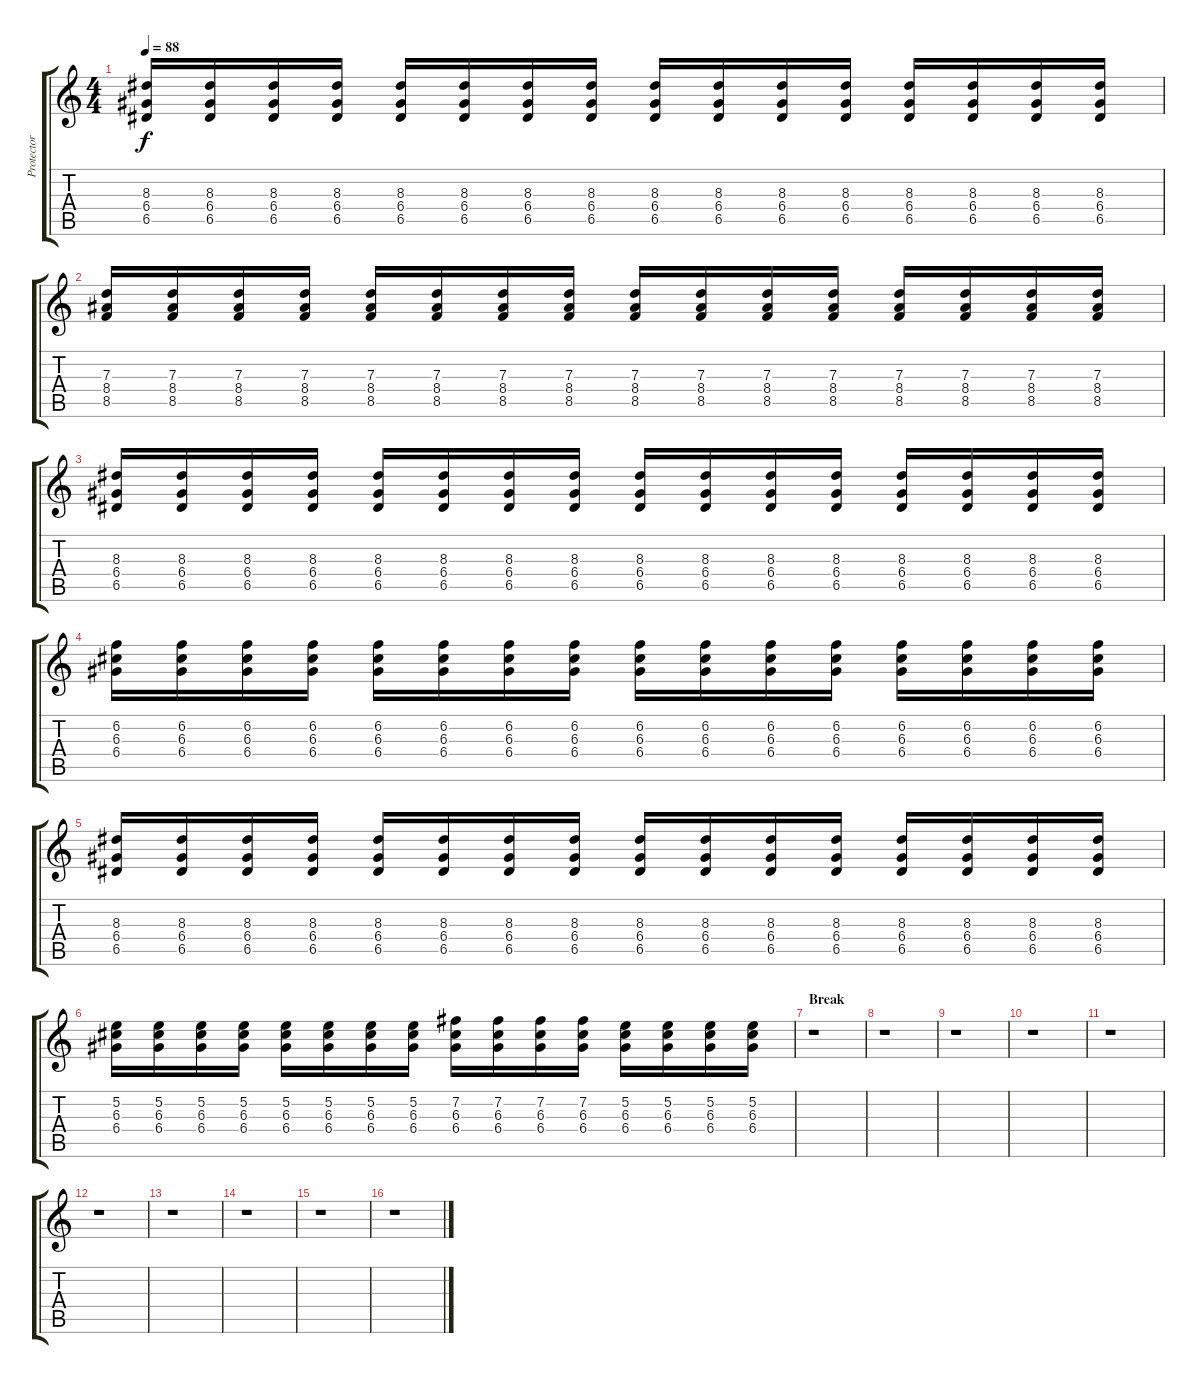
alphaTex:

\track ("Protector (Rhythm Guitar)" "Protector ") {instrument distortionguitar}
\staff {score tabs}
\tuning (E4 B3 G3 D3 A2 E2) {hide}
\ts (4 4)
\tempo 88
\clef g2
\ks c
(8.3 6.4 6.5).16{dy f} (8.3 6.4 6.5).16 (8.3 6.4 6.5).16 (8.3 6.4 6.5).16 (8.3 6.4 6.5).16 (8.3 6.4 6.5).16 (8.3 6.4 6.5).16 (8.3 6.4 6.5).16 (8.3 6.4 6.5).16 (8.3 6.4 6.5).16 (8.3 6.4 6.5).16 (8.3 6.4 6.5).16 (8.3 6.4 6.5).16 (8.3 6.4 6.5).16 (8.3 6.4 6.5).16 (8.3 6.4 6.5).16 |
(7.3 8.4 8.5).16 (7.3 8.4 8.5).16 (7.3 8.4 8.5).16 (7.3 8.4 8.5).16 (7.3 8.4 8.5).16 (7.3 8.4 8.5).16 (7.3 8.4 8.5).16 (7.3 8.4 8.5).16 (7.3 8.4 8.5).16 (7.3 8.4 8.5).16 (7.3 8.4 8.5).16 (7.3 8.4 8.5).16 (7.3 8.4 8.5).16 (7.3 8.4 8.5).16 (7.3 8.4 8.5).16 (7.3 8.4 8.5).16 |
(8.3 6.4 6.5).16 (8.3 6.4 6.5).16 (8.3 6.4 6.5).16 (8.3 6.4 6.5).16 (8.3 6.4 6.5).16 (8.3 6.4 6.5).16 (8.3 6.4 6.5).16 (8.3 6.4 6.5).16 (8.3 6.4 6.5).16 (8.3 6.4 6.5).16 (8.3 6.4 6.5).16 (8.3 6.4 6.5).16 (8.3 6.4 6.5).16 (8.3 6.4 6.5).16 (8.3 6.4 6.5).16 (8.3 6.4 6.5).16 |
(6.2 6.3 6.4).16 (6.2 6.3 6.4).16 (6.2 6.3 6.4).16 (6.2 6.3 6.4).16 (6.2 6.3 6.4).16 (6.2 6.3 6.4).16 (6.2 6.3 6.4).16 (6.2 6.3 6.4).16 (6.2 6.3 6.4).16 (6.2 6.3 6.4).16 (6.2 6.3 6.4).16 (6.2 6.3 6.4).16 (6.2 6.3 6.4).16 (6.2 6.3 6.4).16 (6.2 6.3 6.4).16 (6.2 6.3 6.4).16 |
(8.3 6.4 6.5).16 (8.3 6.4 6.5).16 (8.3 6.4 6.5).16 (8.3 6.4 6.5).16 (8.3 6.4 6.5).16 (8.3 6.4 6.5).16 (8.3 6.4 6.5).16 (8.3 6.4 6.5).16 (8.3 6.4 6.5).16 (8.3 6.4 6.5).16 (8.3 6.4 6.5).16 (8.3 6.4 6.5).16 (8.3 6.4 6.5).16 (8.3 6.4 6.5).16 (8.3 6.4 6.5).16 (8.3 6.4 6.5).16 |
(5.2 6.3 6.4).16 (5.2 6.3 6.4).16 (5.2 6.3 6.4).16 (5.2 6.3 6.4).16 (5.2 6.3 6.4).16 (5.2 6.3 6.4).16 (5.2 6.3 6.4).16 (5.2 6.3 6.4).16 (7.2 6.3 6.4).16 (7.2 6.3 6.4).16 (7.2 6.3 6.4).16 (7.2 6.3 6.4).16 (5.2 6.3 6.4).16 (5.2 6.3 6.4).16 (5.2 6.3 6.4).16 (5.2 6.3 6.4).16 |
\section ("" "Break")
r.1 |
r.1 |
r.1 |
r.1 |
r.1 |
r.1 |
r.1 |
r.1 |
r.1 |
r.1
